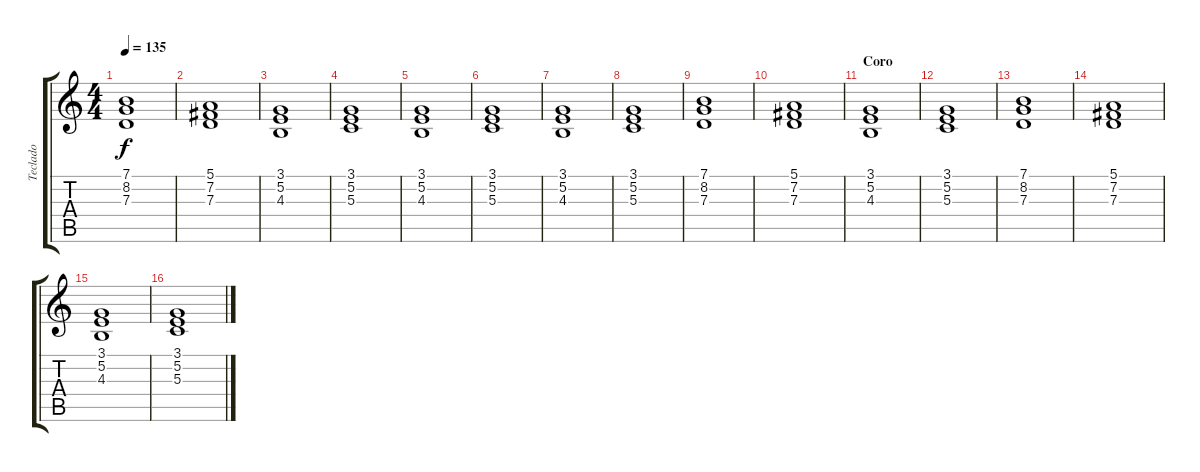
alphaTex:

\track ("Teclado" "Teclado") {instrument stringensemble1}
\staff {score tabs}
\tuning (E4 B3 G3 D3 A2 E2) {hide}
\ts (4 4)
\tempo 135
\clef g2
\ks c
(7.1 8.2 7.3).1{dy f} |
(5.1 7.2 7.3).1 |
(3.1 5.2 4.3).1 |
(3.1 5.2 5.3).1 |
(3.1 5.2 4.3).1 |
(3.1 5.2 5.3).1 |
(3.1 5.2 4.3).1 |
(3.1 5.2 5.3).1 |
(7.1 8.2 7.3).1 |
(5.1 7.2 7.3).1 |
\section ("" "Coro")
(3.1 5.2 4.3).1 |
(3.1 5.2 5.3).1 |
(7.1 8.2 7.3).1 |
(5.1 7.2 7.3).1 |
(3.1 5.2 4.3).1 |
(3.1 5.2 5.3).1
